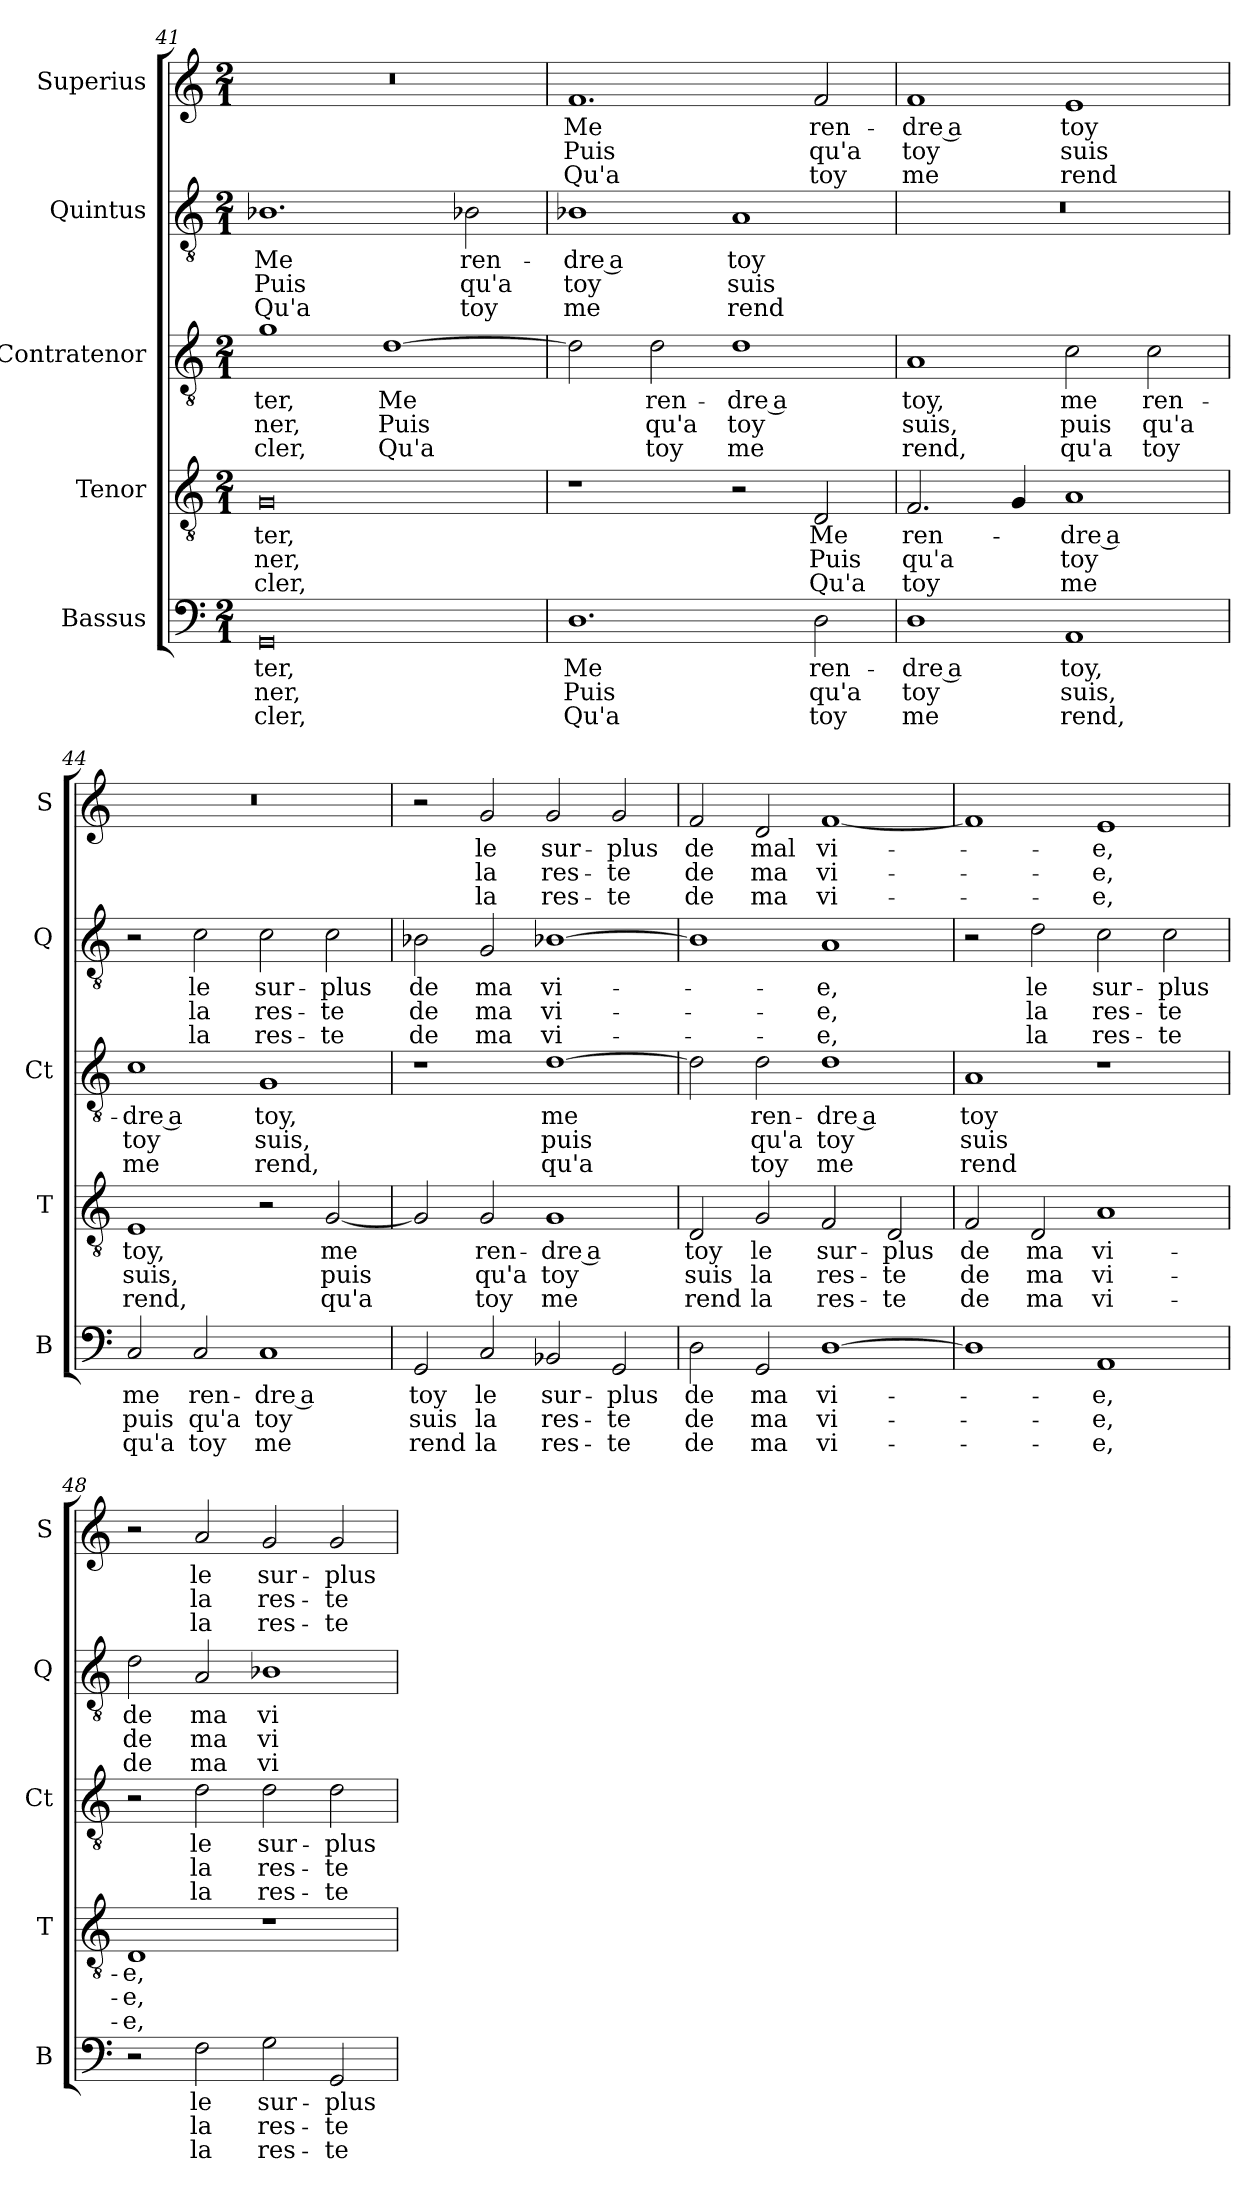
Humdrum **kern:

**kern	**text	**text	**text	**kern	**text	**text	**text	**kern	**text	**text	**text	**kern	**text	**text	**text	**kern	**text	**text	**text
*part5	*part5	*part5	*part5	*part4	*part4	*part4	*part4	*part3	*part3	*part3	*part3	*part2	*part2	*part2	*part2	*part1	*part1	*part1	*part1
*staff5	*staff5	*staff5	*staff5	*staff4	*staff4	*staff4	*staff4	*staff3	*staff3	*staff3	*staff3	*staff2	*staff2	*staff2	*staff2	*staff1	*staff1	*staff1	*staff1
*I"Bassus	*	*	*	*I"Tenor	*	*	*	*I"Contratenor	*	*	*	*I"Quintus	*	*	*	*I"Superius	*	*	*
*I'B	*	*	*	*I'T	*	*	*	*I'Ct	*	*	*	*I'Q	*	*	*	*I'S	*	*	*
*clefF4	*	*	*	*clefGv2	*	*	*	*clefGv2	*	*	*	*clefGv2	*	*	*	*clefG2	*	*	*
*k[]	*	*	*	*k[]	*	*	*	*k[]	*	*	*	*k[]	*	*	*	*k[]	*	*	*
*M2/1	*	*	*	*M2/1	*	*	*	*M2/1	*	*	*	*M2/1	*	*	*	*M2/1	*	*	*
=41	=41	=41	=41	=41	=41	=41	=41	=41	=41	=41	=41	=41	=41	=41	=41	=41	=41	=41	=41
0GG	-ter,	-ner,	cler,	0G	-ter,	-ner,	cler,	1g	-ter,	-ner,	cler,	1.B-X	Me	Puis	Qu'a	0r	.	.	.
.	.	.	.	.	.	.	.	[1d	Me	Puis	Qu'a	.	.	.	.	.	.	.	.
.	.	.	.	.	.	.	.	.	.	.	.	2B-X\	ren-	qu'a	toy	.	.	.	.
=42	=42	=42	=42	=42	=42	=42	=42	=42	=42	=42	=42	=42	=42	=42	=42	=42	=42	=42	=42
1.D	Me	Puis	Qu'a	1r	.	.	.	2d\]	.	.	.	1B-X	-dre a	toy	me	1.f	Me	Puis	Qu'a
.	.	.	.	.	.	.	.	2d\	ren-	qu'a	toy	.	.	.	.	.	.	.	.
.	.	.	.	2r	.	.	.	1d	-dre a	toy	me	1A	toy	suis	rend	.	.	.	.
2D\	ren-	qu'a	toy	2D	Me	Puis	Qu'a	.	.	.	.	.	.	.	.	2f/	ren-	qu'a	toy
=43	=43	=43	=43	=43	=43	=43	=43	=43	=43	=43	=43	=43	=43	=43	=43	=43	=43	=43	=43
1D	-dre a	toy	me	2.F	ren-	qu'a	toy	1A	toy,	suis,	rend,	0r	.	.	.	1f	-dre a	toy	me
.	.	.	.	4G	.	.	.	.	.	.	.	.	.	.	.	.	.	.	.
1AA	toy,	suis,	rend,	1A	-dre a	toy	me	2c\	me	puis	qu'a	.	.	.	.	1e	toy	suis	rend
.	.	.	.	.	.	.	.	2c\	ren-	qu'a	toy	.	.	.	.	.	.	.	.
=44	=44	=44	=44	=44	=44	=44	=44	=44	=44	=44	=44	=44	=44	=44	=44	=44	=44	=44	=44
2C/	me	puis	qu'a	1E	toy,	suis,	rend,	1c	-dre a	toy	me	2r	.	.	.	0r	.	.	.
2C/	ren-	qu'a	toy	.	.	.	.	.	.	.	.	2c\	le	la	la	.	.	.	.
1C	-dre a	toy	me	2r	.	.	.	1G	toy,	suis,	rend,	2c\	sur-	res-	res-	.	.	.	.
.	.	.	.	[2G	me	puis	qu'a	.	.	.	.	2c\	-plus	-te	-te	.	.	.	.
=45	=45	=45	=45	=45	=45	=45	=45	=45	=45	=45	=45	=45	=45	=45	=45	=45	=45	=45	=45
2GG/	toy	suis	rend	2G]	.	.	.	1r	.	.	.	2B-X\	de	de	de	2r	.	.	.
2C/	le	la	la	2G	ren-	qu'a	toy	.	.	.	.	2G/	ma	ma	ma	2g/	le	la	la
2BB-X/	sur-	res-	res-	1G	-dre a	toy	me	[1d	me	puis	qu'a	[1B-X	vi-	vi-	vi-	2g/	sur-	res-	res-
2GG/	-plus	-te	-te	.	.	.	.	.	.	.	.	.	.	.	.	2g/	-plus	-te	-te
=46	=46	=46	=46	=46	=46	=46	=46	=46	=46	=46	=46	=46	=46	=46	=46	=46	=46	=46	=46
2D\	de	de	de	2D	toy	suis	rend	2d\]	.	.	.	1B-]	.	.	.	2f/	de	de	de
2GG/	ma	ma	ma	2G	le	la	la	2d\	ren-	qu'a	toy	.	.	.	.	2d/	mal	ma	ma
[1D	vi-	vi-	vi-	2F	sur-	res-	res-	1d	-dre a	toy	me	1A	-e,	-e,	-e,	[1f	vi-	vi-	vi-
.	.	.	.	2D	-plus	-te	-te	.	.	.	.	.	.	.	.	.	.	.	.
=47	=47	=47	=47	=47	=47	=47	=47	=47	=47	=47	=47	=47	=47	=47	=47	=47	=47	=47	=47
1D]	.	.	.	2F	de	de	de	1A	toy	suis	rend	2r	.	.	.	1f]	.	.	.
.	.	.	.	2D	ma	ma	ma	.	.	.	.	2d\	le	la	la	.	.	.	.
1AA	-e,	-e,	-e,	1A	vi-	vi-	vi-	1r	.	.	.	2c\	sur-	res-	res-	1e	-e,	-e,	-e,
.	.	.	.	.	.	.	.	.	.	.	.	2c\	-plus	-te	-te	.	.	.	.
=48	=48	=48	=48	=48	=48	=48	=48	=48	=48	=48	=48	=48	=48	=48	=48	=48	=48	=48	=48
2r	.	.	.	1D	-e,	-e,	-e,	2r	.	.	.	2d\	de	de	de	2r	.	.	.
2F\	le	la	la	.	.	.	.	2d\	le	la	la	2A/	ma	ma	ma	2a/	le	la	la
2G\	sur-	res-	res-	1r	.	.	.	2d\	sur-	res-	res-	1B-X	vi-	vi-	vi-	2g/	sur-	res-	res-
2GG/	-plus	-te	-te	.	.	.	.	2d\	-plus	-te	-te	.	.	.	.	2g/	-plus	-te	-te
=	=	=	=	=	=	=	=	=	=	=	=	=	=	=	=	=	=	=	=
*-	*-	*-	*-	*-	*-	*-	*-	*-	*-	*-	*-	*-	*-	*-	*-	*-	*-	*-	*-
